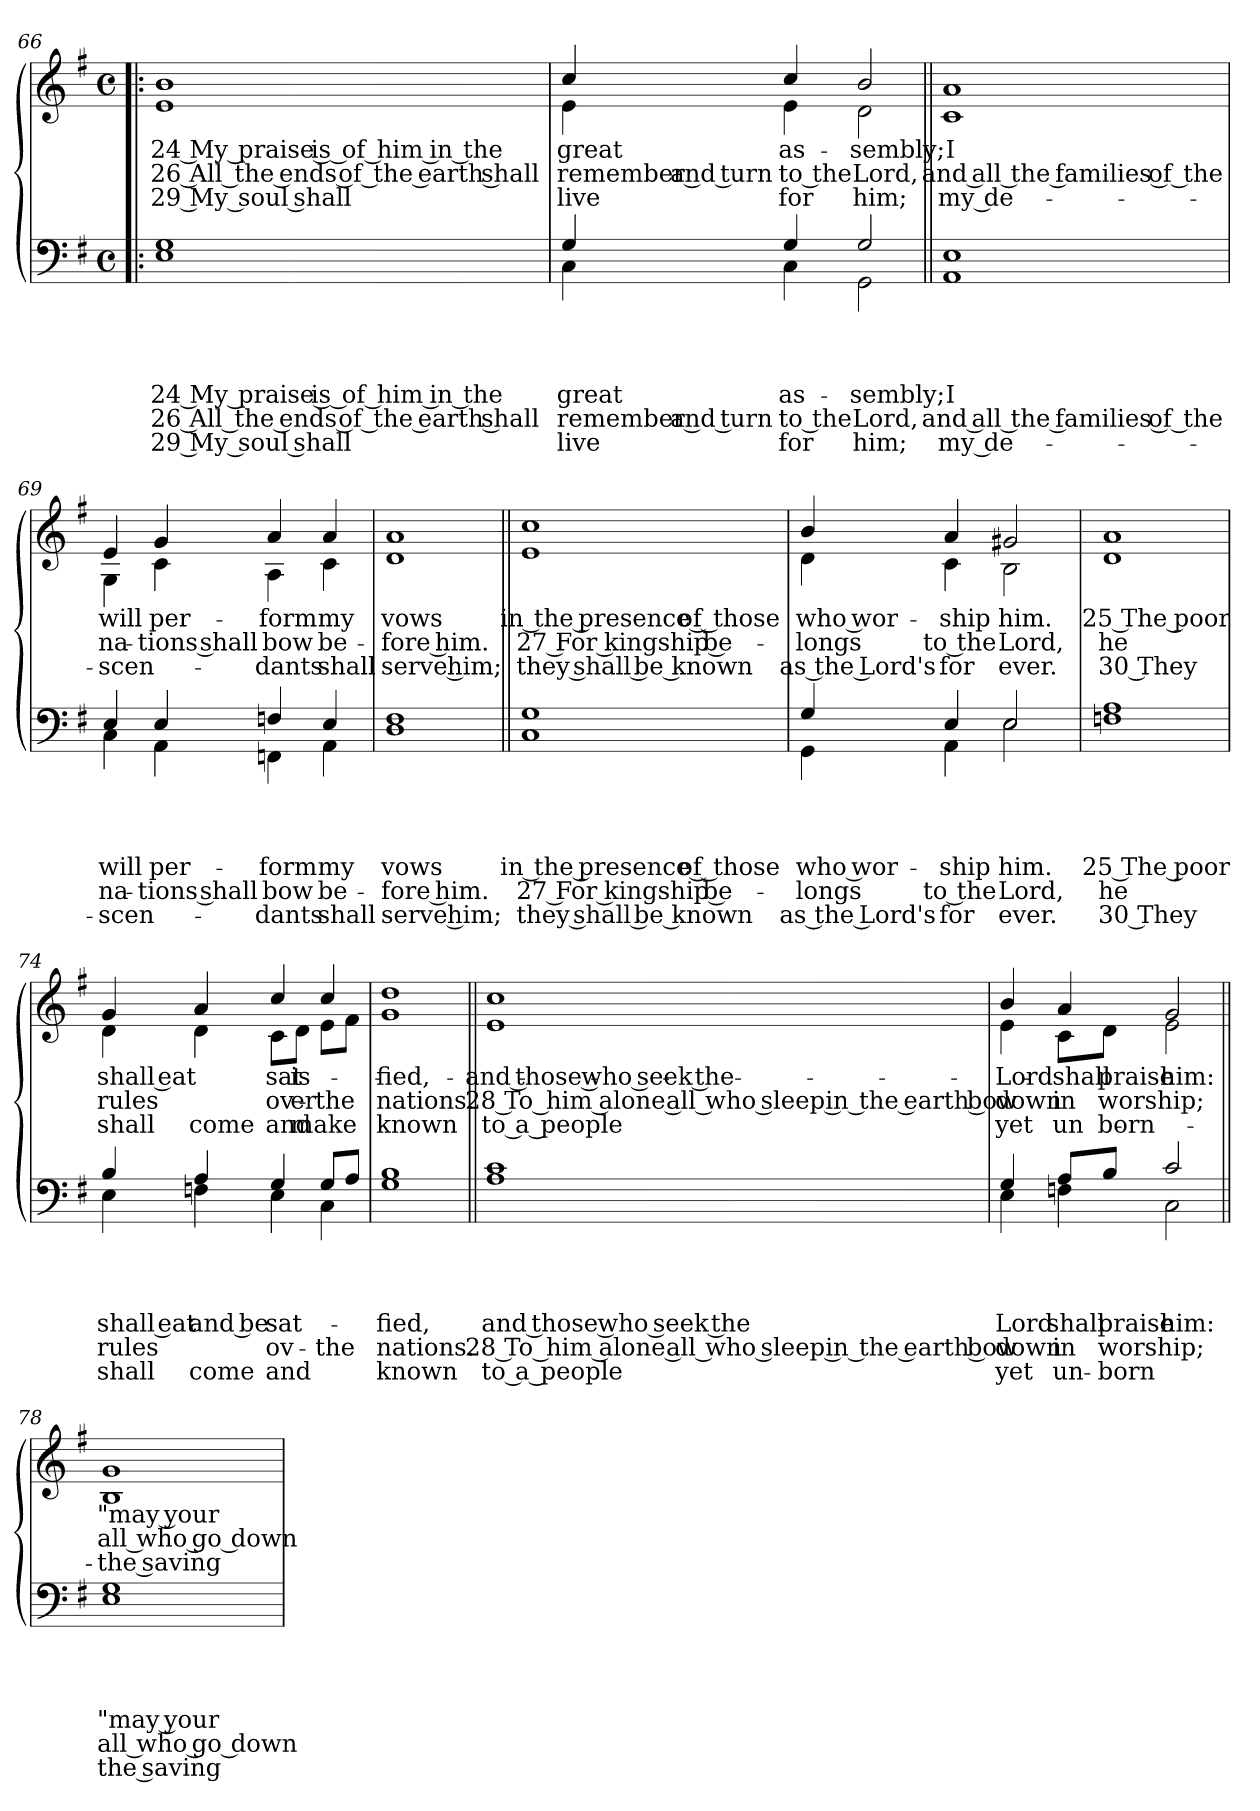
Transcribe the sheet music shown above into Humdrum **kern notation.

**kern	**text	**text	**text	**text	**text	**text	**kern	**text	**text	**text
*part2	*part2	*part2	*part2	*part2	*part2	*part2	*part1	*part1	*part1	*part1
*staff2	*staff2	*staff2	*staff2	*staff2	*staff2	*staff2	*staff1	*staff1	*staff1	*staff1
!!LO:LB:g=z
*clefF4	*	*	*	*	*	*	*clefG2	*	*	*
*k[f#]	*	*	*	*	*	*	*k[f#]	*	*	*
*G:	*	*	*	*	*	*	*G:	*	*	*
*M4/4	*	*	*	*	*	*	*M4/4	*	*	*
*met(c)	*	*	*	*	*	*	*met(c)	*	*	*
=66!|:	=66!|:	=66!|:	=66!|:	=66!|:	=66!|:	=66!|:	=66!|:	=66!|:	=66!|:	=66!|:
!	!	!	!	!LO:LY:a:rj	!LO:LY:a:rj	!LO:LY:b:rj	!	!LO:LY:b:rj	!LO:LY:b:rj	!LO:LY:b:rj
1E 1G	.	.	.	24 My praise is of him in the	26 All the ends of the earth shall	29 My soul shall	1e 1b	24 My praise is of him in the	26 All the ends of the earth shall	29 My soul shall
=67	=67	=67	=67	=67	=67	=67	=67	=67	=67	=67
!	!	!	!	!LO:LY:a	!LO:LY:a	!LO:LY:b	!	!LO:LY:b	!LO:LY:b	!LO:LY:b
*^	*	*	*	*	*	*	*^	*	*	*
4G/	4C\	.	.	.	great	remember and turn	live	4cc/	4e\	great	remember and turn	live
!	!	!	!	!	!LO:LY:a:rj	!LO:LY:a:rj	!LO:LY:b:rj	!	!	!LO:LY:b:rj	!LO:LY:b:rj	!LO:LY:b:rj
4G/	4C\	.	.	.	as-	to the	for	4cc/	4e\	as-	to the	for
!	!	!	!	!	!LO:LY:a	!LO:LY:a	!LO:LY:b	!	!	!LO:LY:b	!LO:LY:b	!LO:LY:b
2G/	2GG\	.	.	.	-sembly;	Lord,	him;	2b/	2d\	-sembly;	Lord,	him;
=68||	=68||	=68||	=68||	=68||	=68||	=68||	=68||	=68||	=68||	=68||	=68||	=68||
!	!	!	!	!	!LO:LY:a:rj	!LO:LY:a:rj	!LO:LY:b:rj	!	!	!LO:LY:b:rj	!LO:LY:b:rj	!LO:LY:b:rj
*v	*v	*	*	*	*	*	*	*	*	*	*	*
*	*	*	*	*	*	*	*v	*v	*	*	*
1AA 1E	.	.	.	I	and all the families of the	my de-	1c 1a	I	and all the families of the	my de-
!!LO:PB:g=z
=69	=69	=69	=69	=69	=69	=69	=69	=69	=69	=69
!	!	!	!	!LO:LY:a	!LO:LY:a	!LO:LY:b	!	!LO:LY:b	!LO:LY:b	!LO:LY:b
*^	*	*	*	*	*	*	*^	*	*	*
4E/	4C\	.	.	.	will	na-	-scen-	4e/	4G\	will	na-	-scen-
!	!	!	!	!	!LO:LY:a:rj	!LO:LY:a:rj	!	!	!	!LO:LY:b:rj	!LO:LY:b:rj	!
4E/	4AA\	.	.	.	per-	-tions shall	.	4g/	4c\	per-	-tions shall	.
!	!	!	!	!	!LO:LY:a	!LO:LY:a	!LO:LY:b	!	!	!LO:LY:b	!LO:LY:b	!LO:LY:b
4Fn/	4FFn\	.	.	.	-form	bow	-dants	4a/	4A\	-form	bow	-dants
!	!	!	!	!	!LO:LY:a	!LO:LY:a	!LO:LY:b	!	!	!LO:LY:b	!LO:LY:b	!LO:LY:b
4E/	4AA\	.	.	.	my	be-	shall	4a/	4c\	my	be-	shall
=70	=70	=70	=70	=70	=70	=70	=70	=70	=70	=70	=70	=70
!	!	!	!	!	!LO:LY:a	!LO:LY:a	!LO:LY:b	!	!	!LO:LY:b	!LO:LY:b	!LO:LY:b
*v	*v	*	*	*	*	*	*	*	*	*	*	*
*	*	*	*	*	*	*	*v	*v	*	*	*
1D 1F#	.	.	.	vows	-fore him.	serve him;	1d 1a	vows	-fore him.	serve him;
=71||	=71||	=71||	=71||	=71||	=71||	=71||	=71||	=71||	=71||	=71||
!	!	!	!	!LO:LY:a:rj	!LO:LY:a:rj	!LO:LY:b:rj	!	!LO:LY:b:rj	!LO:LY:b:rj	!LO:LY:b:rj
1C 1G	.	.	.	in the presence of those	27 For kingship be-	they shall be known	1e 1cc	in the presence of those	27 For kingship be-	they shall be known
=72	=72	=72	=72	=72	=72	=72	=72	=72	=72	=72
!	!	!	!	!LO:LY:a:rj	!LO:LY:a:rj	!LO:LY:b:rj	!	!LO:LY:b:rj	!LO:LY:b:rj	!LO:LY:b:rj
*^	*	*	*	*	*	*	*^	*	*	*
4G/	4GG\	.	.	.	who wor-	-longs	as the Lord's	4b/	4d\	who wor-	-longs	as the Lord's
!	!	!	!	!	!LO:LY:a	!LO:LY:a	!LO:LY:b	!	!	!LO:LY:b	!LO:LY:b	!LO:LY:b
4E/	4AA\	.	.	.	-ship	to the	for	4a/	4c\	-ship	to the	for
!	!	!	!	!	!LO:LY:a	!LO:LY:a	!LO:LY:b	!	!	!LO:LY:b	!LO:LY:b	!LO:LY:b
2E/	2E\	.	.	.	him.	Lord,	ever.	2g#X/	2B\	him.	Lord,	ever.
!!LO:LB:g=z
=73	=73	=73	=73	=73	=73	=73	=73	=73	=73	=73	=73	=73
!	!	!	!	!	!LO:LY:a:rj	!LO:LY:a:rj	!LO:LY:b:rj	!	!	!LO:LY:b:rj	!LO:LY:b:rj	!LO:LY:b:rj
*v	*v	*	*	*	*	*	*	*	*	*	*	*
*	*	*	*	*	*	*	*v	*v	*	*	*
1Fn 1A	.	.	.	25 The poor	he	30 They	1d 1a	25 The poor	he	30 They
=74	=74	=74	=74	=74	=74	=74	=74	=74	=74	=74
!	!	!	!	!LO:LY:a:rj	!LO:LY:a:rj	!LO:LY:b:rj	!	!LO:LY:b:rj	!LO:LY:b:rj	!LO:LY:b:rj
*^	*	*	*	*	*	*	*^	*	*	*
4B/	4E\	.	.	.	shall eat	rules	shall	4g/	4d\	shall eat	rules	shall
!	!	!	!	!	!LO:LY:a:rj	!	!LO:LY:b:rj	!	!	!	!	!LO:LY:b:rj
4A/	4Fn\	.	.	.	and be	.	come	4a/	4d\	.	.	come
!	!	!	!	!	!LO:LY:a	!LO:LY:a	!LO:LY:b	!	!	!LO:LY:b	!LO:LY:b	!LO:LY:b
4G/	4E\	.	.	.	sat-	ov-	and	4cc/	8c\L	sat-	ov-	and
!	!	!	!	!	!	!	!	!	!	!LO:LY:b	!LO:LY:b	!LO:LY:b
.	.	.	.	.	.	.	.	.	8d\J	-is-	er	make
!	!	!	!	!	!	!LO:LY:a	!	!	!	!	!LO:LY:b	!
8G/L	4C\	.	.	.	.	-the	.	4cc/	8e\L	.	-the	.
8A/J	.	.	.	.	.	.	.	.	8f#\J	.	.	.
*v	*v	*	*	*	*	*	*	*	*	*	*	*
=75	=75	=75	=75	=75	=75	=75	=75	=75	=75	=75	=75
!	!	!	!	!LO:LY:a	!LO:LY:a	!LO:LY:b	!	!	!LO:LY:b	!LO:LY:b	!LO:LY:b
*	*	*	*	*	*	*	*v	*v	*	*	*
1G 1B	.	.	.	-fied,	nations.	known	1g 1dd	-fied,	nations.	known
=76||	=76||	=76||	=76||	=76||	=76||	=76||	=76||	=76||	=76||	=76||
!	!	!	!	!LO:LY:a	!LO:LY:a	!LO:LY:b	!	!LO:LY:b	!LO:LY:b	!LO:LY:b
1A 1c	.	.	.	and those who seek the	28 To him alone all who sleep in the earth bow	to a people	1e 1cc	and those who seek the	28 To him alone all who sleep in the earth bow	to a people
!!LO:LB:g=z
=77	=77	=77	=77	=77	=77	=77	=77	=77	=77	=77
!	!	!	!	!LO:LY:a	!LO:LY:a	!LO:LY:b	!	!LO:LY:b	!LO:LY:b	!LO:LY:b
*^	*	*	*	*	*	*	*^	*	*	*
4G/	4E\	.	.	.	Lord	down	yet	4b/	4e\	Lord	down	yet
!	!	!	!	!	!LO:LY:a	!LO:LY:a	!LO:LY:b	!	!	!LO:LY:b	!LO:LY:b	!LO:LY:b
8A/L	4Fn\	.	.	.	shall	in	un-	4a/	8c\L	shall	in	un-
!	!	!	!	!	!LO:LY:a	!LO:LY:a	!LO:LY:b	!	!	!LO:LY:b	!LO:LY:b	!LO:LY:b
8B/J	.	.	.	.	praise	worship;	-born	.	8d\J	praise	worship;	-born
!	!	!	!	!	!LO:LY:a	!	!	!	!	!LO:LY:b	!	!
2c/	2C\	.	.	.	him:	.	.	2g/	2e\	him:	.	.
=78||	=78||	=78||	=78||	=78||	=78||	=78||	=78||	=78||	=78||	=78||	=78||	=78||
!	!	!	!	!	!LO:LY:a	!LO:LY:a	!LO:LY:b	!	!	!LO:LY:b	!LO:LY:b	!LO:LY:b
*v	*v	*	*	*	*	*	*	*	*	*	*	*
*	*	*	*	*	*	*	*v	*v	*	*	*
1E 1G	.	.	.	"may your	all who go down	the saving	1B 1g	"may your	all who go down	the saving
=	=	=	=	=	=	=	=	=	=	=
*-	*-	*-	*-	*-	*-	*-	*-	*-	*-	*-
